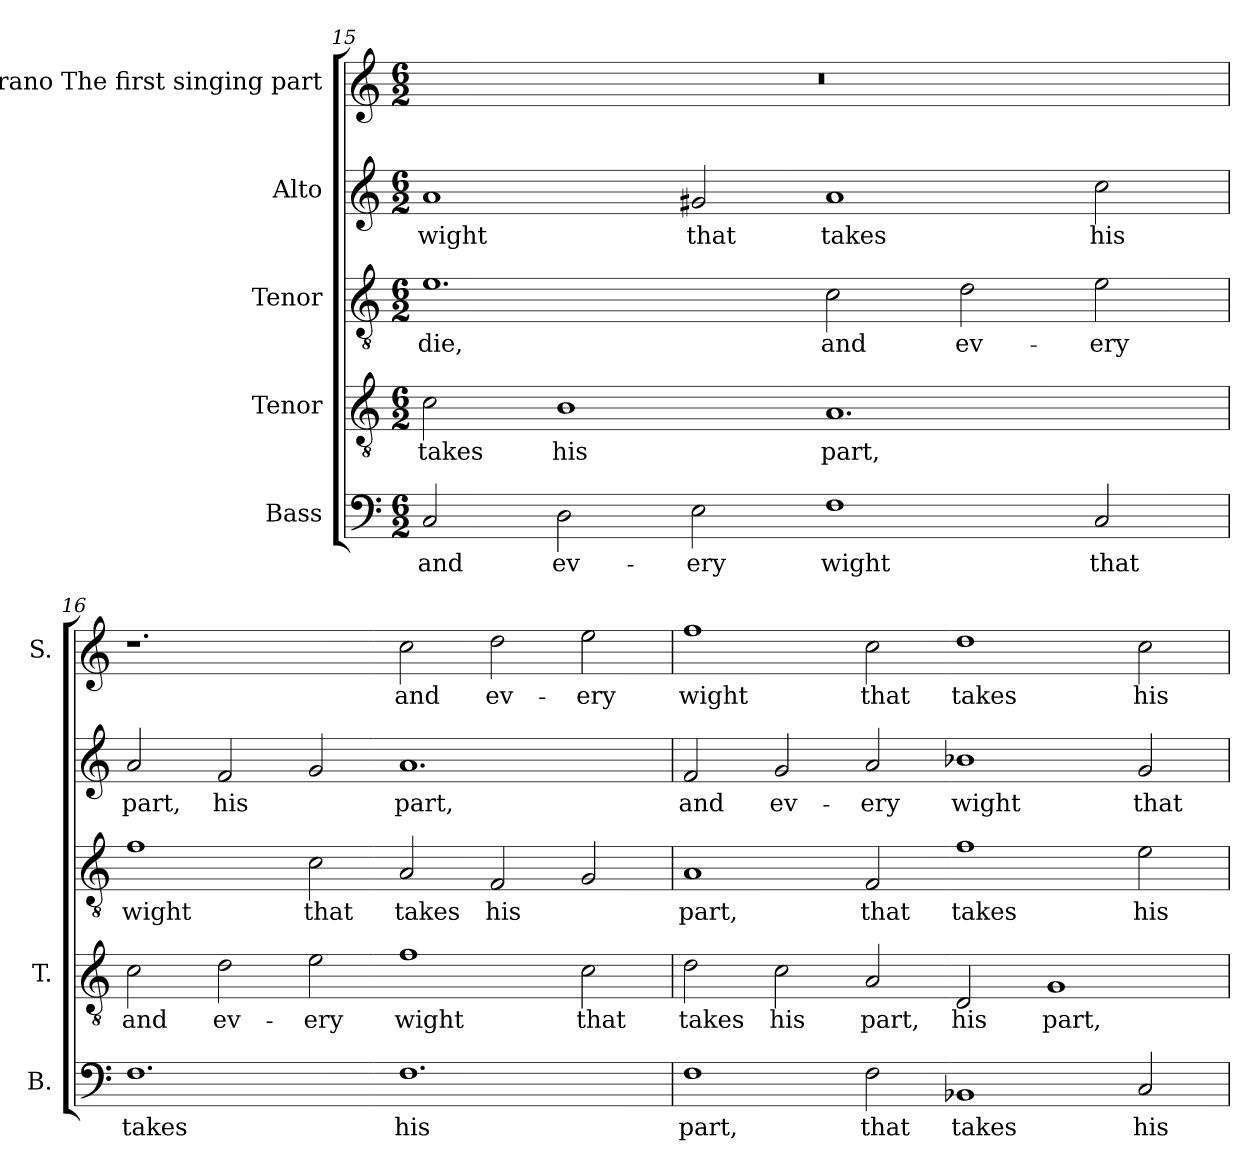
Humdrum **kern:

**kern	**text	**kern	**text	**kern	**text	**kern	**text	**kern	**text
*part5	*part5	*part4	*part4	*part3	*part3	*part2	*part2	*part1	*part1
*staff5	*staff5	*staff4	*staff4	*staff3	*staff3	*staff2	*staff2	*staff1	*staff1
*I"Bass	*	*I"Tenor	*	*I"Tenor	*	*I"Alto	*	*I"Soprano The first singing part	*
*I'B.	*	*I'T.	*	*	*	*	*	*I'S.	*
*clefF4	*	*clefGv2	*	*clefGv2	*	*clefG2	*	*clefG2	*
*	*	*ITrd7c12	*	*ITrd7c12	*	*ITrd7c12	*	*	*
*k[]	*	*k[]	*	*k[]	*	*k[]	*	*k[]	*
*C:	*	*C:	*	*C:	*	*C:	*	*C:	*
*M6/2	*	*M6/2	*	*M6/2	*	*M6/2	*	*M6/2	*
=15	=15	=15	=15	=15	=15	=15	=15	=15	=15
!	!LO:LY:b:color=#000000	!	!	!	!	!	!	!	!
!	!	!	!LO:LY:b:color=#000000	!	!	!	!	!	!
!	!	!	!	!	!LO:LY:b:color=#000000	!	!	!	!
!	!	!	!	!	!	!	!LO:LY:b:color=#000000	!LO:N:vis=1	!
2Ci/	and	2Ci\	takes	1.Ei	die,	1Ai	wight	0.r	.
!	!LO:LY:b:color=#000000	!	!	!	!	!	!	!	!
!	!	!	!LO:LY:b:color=#000000	!	!	!	!	!	!
2Di\	ev-	1BBi	his	.	.	.	.	.	.
!	!LO:LY:b:color=#000000	!	!	!	!	!	!	!	!
!	!	!	!	!	!	!	!LO:LY:b:color=#000000	!	!
2Ei\	-ery	.	.	.	.	2G#Xi/	that	.	.
!	!LO:LY:b:color=#000000	!	!	!	!	!	!	!	!
!	!	!	!LO:LY:b:color=#000000	!	!	!	!	!	!
!	!	!	!	!	!LO:LY:b:color=#000000	!	!	!	!
!	!	!	!	!	!	!	!LO:LY:b:color=#000000	!	!
1Fi	wight	1.AAi	part,	2Ci\	and	1Ai	takes	.	.
!	!	!	!	!	!LO:LY:b:color=#000000	!	!	!	!
.	.	.	.	2Di\	ev-	.	.	.	.
!	!LO:LY:b:color=#000000	!	!	!	!	!	!	!	!
!	!	!	!	!	!LO:LY:b:color=#000000	!	!	!	!
!	!	!	!	!	!	!	!LO:LY:b:color=#000000	!	!
2Ci/	that	.	.	2Ei\	-ery	2ci\	his	.	.
!!LO:LB:g=z
=16	=16	=16	=16	=16	=16	=16	=16	=16	=16
!	!LO:LY:b:color=#000000	!	!	!	!	!	!	!	!
!	!	!	!LO:LY:b:color=#000000	!	!	!	!	!	!
!	!	!	!	!	!LO:LY:b:color=#000000	!	!	!	!
!	!	!	!	!	!	!	!LO:LY:b:color=#000000	!	!
1.Fi	takes	2Ci\	and	1Fi	wight	2Ai/	part,	1.r	.
!	!	!	!LO:LY:b:color=#000000	!	!	!	!	!	!
!	!	!	!	!	!	!	!LO:LY:b:color=#000000	!	!
.	.	2Di\	ev-	.	.	2Fi/	his	.	.
!	!	!	!LO:LY:b:color=#000000	!	!	!	!	!	!
!	!	!	!	!	!LO:LY:b:color=#000000	!	!	!	!
.	.	2Ei\	-ery	2Ci\	that	2Gi/	.	.	.
!	!LO:LY:b:color=#000000	!	!	!	!	!	!	!	!
!	!	!	!LO:LY:b:color=#000000	!	!	!	!	!	!
!	!	!	!	!	!LO:LY:b:color=#000000	!	!	!	!
!	!	!	!	!	!	!	!LO:LY:b:color=#000000	!	!
!	!	!	!	!	!	!	!	!	!LO:LY:b:color=#000000
1.Fi	his	1Fi	wight	2AAi/	takes	1.Ai	part,	2cci\	and
!	!	!	!	!	!LO:LY:b:color=#000000	!	!	!	!
!	!	!	!	!	!	!	!	!	!LO:LY:b:color=#000000
.	.	.	.	2FFi/	his	.	.	2ddi\	ev-
!	!	!	!LO:LY:b:color=#000000	!	!	!	!	!	!
!	!	!	!	!	!	!	!	!	!LO:LY:b:color=#000000
.	.	2Ci\	that	2GGi/	.	.	.	2eei\	-ery
=17	=17	=17	=17	=17	=17	=17	=17	=17	=17
!	!LO:LY:b:color=#000000	!	!	!	!	!	!	!	!
!	!	!	!LO:LY:b:color=#000000	!	!	!	!	!	!
!	!	!	!	!	!LO:LY:b:color=#000000	!	!	!	!
!	!	!	!	!	!	!	!LO:LY:b:color=#000000	!	!
!	!	!	!	!	!	!	!	!	!LO:LY:b:color=#000000
1Fi	part,	2Di\	takes	1AAi	part,	2Fi/	and	1ffi	wight
!	!	!	!LO:LY:b:color=#000000	!	!	!	!	!	!
!	!	!	!	!	!	!	!LO:LY:b:color=#000000	!	!
.	.	2Ci\	his	.	.	2Gi/	ev-	.	.
!	!LO:LY:b:color=#000000	!	!	!	!	!	!	!	!
!	!	!	!LO:LY:b:color=#000000	!	!	!	!	!	!
!	!	!	!	!	!LO:LY:b:color=#000000	!	!	!	!
!	!	!	!	!	!	!	!LO:LY:b:color=#000000	!	!
!	!	!	!	!	!	!	!	!	!LO:LY:b:color=#000000
2Fi\	that	2AAi/	part,	2FFi/	that	2Ai/	-ery	2cci\	that
!	!LO:LY:b:color=#000000	!	!	!	!	!	!	!	!
!	!	!	!LO:LY:b:color=#000000	!	!	!	!	!	!
!	!	!	!	!	!LO:LY:b:color=#000000	!	!	!	!
!	!	!	!	!	!	!	!LO:LY:b:color=#000000	!	!
!	!	!	!	!	!	!	!	!	!LO:LY:b:color=#000000
1BB-Xi	takes	2DDi/	his	1Fi	takes	1B-Xi	wight	1ddi	takes
!	!	!	!LO:LY:b:color=#000000	!	!	!	!	!	!
.	.	1GGi	part,	.	.	.	.	.	.
!	!LO:LY:b:color=#000000	!	!	!	!	!	!	!	!
!	!	!	!	!	!LO:LY:b:color=#000000	!	!	!	!
!	!	!	!	!	!	!	!LO:LY:b:color=#000000	!	!
!	!	!	!	!	!	!	!	!	!LO:LY:b:color=#000000
2Ci/	his	.	.	2Ei\	his	2Gi/	that	2cci\	his
=	=	=	=	=	=	=	=	=	=
*-	*-	*-	*-	*-	*-	*-	*-	*-	*-
